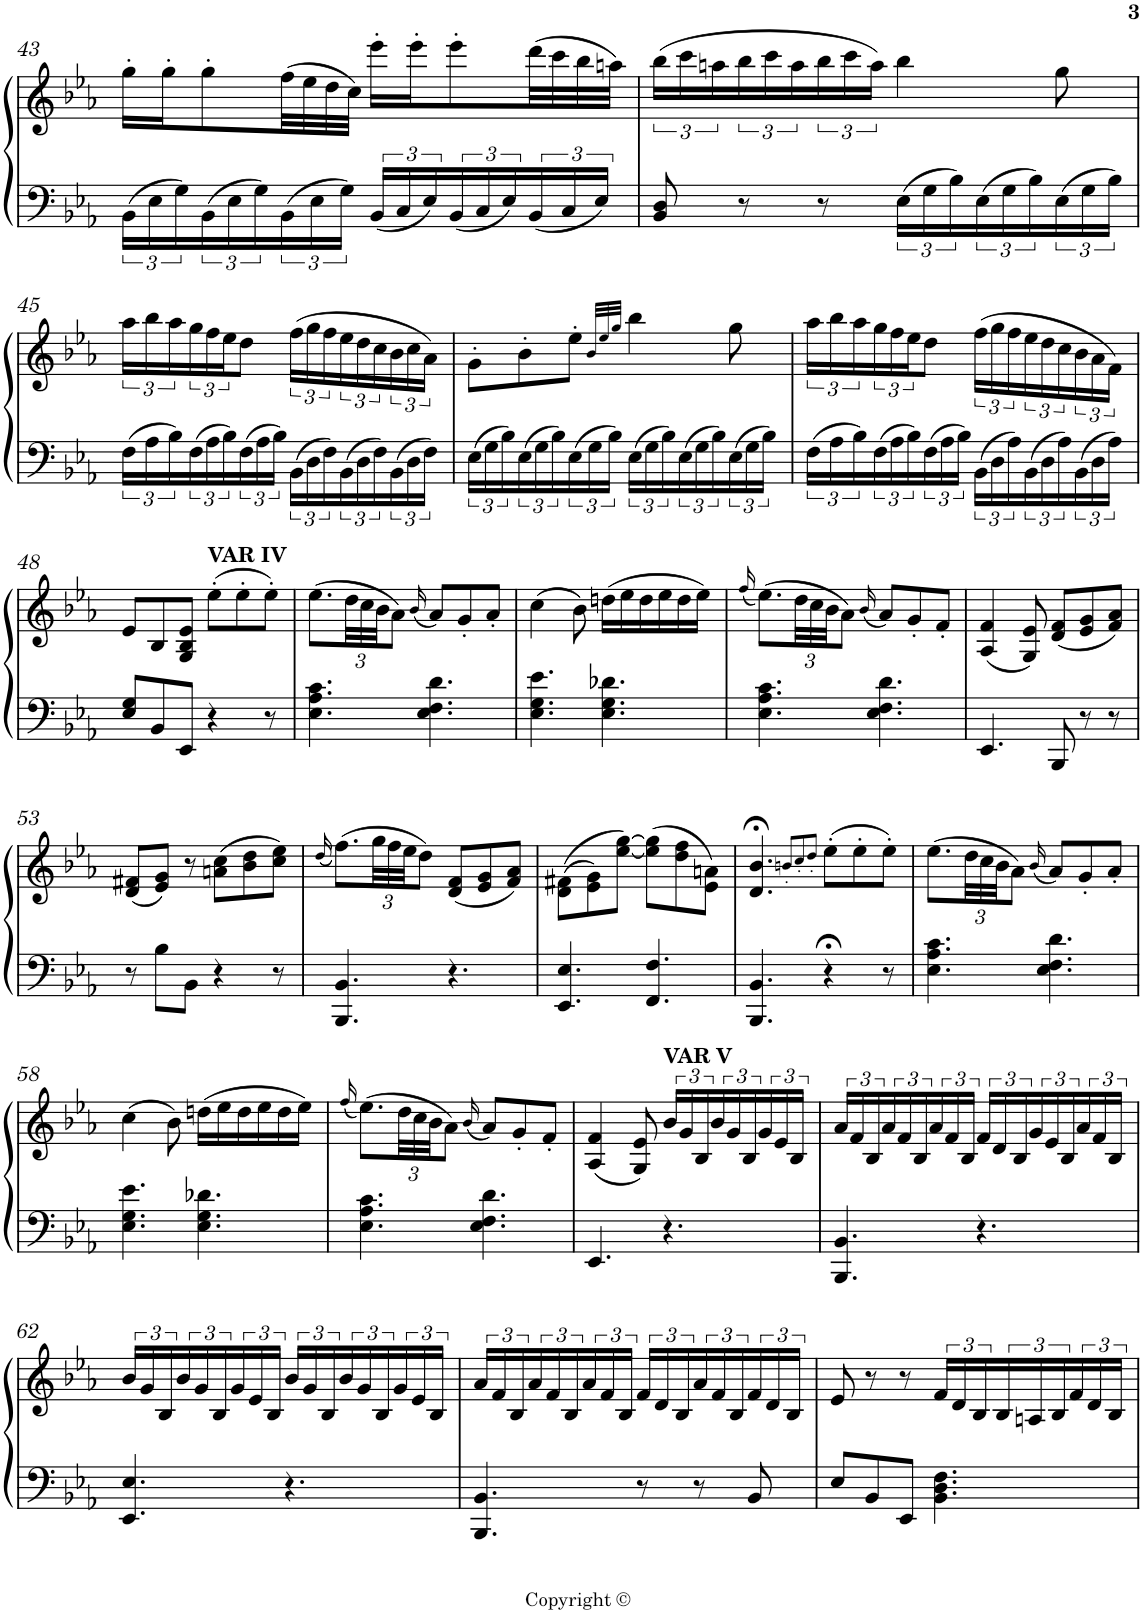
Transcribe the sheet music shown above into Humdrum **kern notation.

**kern	**kern
*part1	*part1
*staff2	*staff1
*I"Piano	*
*I'Pno.	*
!!LO:PB:g=z
*clefF4	*clefG2
*k[b-e-a-]	*k[b-e-a-]
*E-:	*E-:
*M6/8	*M6/8
=43	=43
24BB-\LL	16gg'\LL
24E-\	.
.	16gg'\J
24G\	.
24BB-\	8gg'\
24E-\	.
24G\	.
24BB-\	(>32ff\LL
.	32ee-\
24E-\	.
.	32dd\
24G\JJ	.
.	32cc\JJJ)
24BB-/LL	16eee-'\LL
24C/	.
.	16eee-'\J
24E-/	.
24BB-/	8eee-'\
24C/	.
24E-/	.
24BB-/	(>32ddd\LL
.	32ccc\
24C/	.
.	32bb-\
24E-/JJ	.
.	32aan\JJJ)
=44	=44
8BB-/ 8D/	(>24bb-\LL
.	24ccc\
.	24aan\
8r	24bb-\
.	24ccc\
.	24aa\
8r	24bb-\
.	24ccc\
.	24aa\JJ)
24E-\LL	4bb-\
24G\	.
24B-\	.
24E-\	.
24G\	.
24B-\	.
24E-\	8gg\
24G\	.
24B-\JJ	.
!!LO:LB:g=z
=45	=45
24F\LL	24aa-\LL
24A-\	24bb-\
24B-\	24aa-\
24F\	24gg\
24A-\	24ff\
24B-\	24ee-\J
24F\	8dd\J
24A-\	.
24B-\JJ	.
24BB-\LL	(>24ff\LL
24D\	24gg\
24F\	24ff\
24BB-\	24ee-\
24D\	24dd\
24F\	24cc\
24BB-\	24b-\
24D\	24cc\
24F\JJ	24a-\JJ)
=46	=46
24E-\LL	8g'\L
24G\	.
24B-\	.
24E-\	8b-'\
24G\	.
24B-\	.
24E-\	8ee-'\J
24G\	.
24B-\JJ	.
.	32qb-/LLL
.	32qee-/
.	32qgg/JJJ
24E-\LL	4bb-\
24G\	.
24B-\	.
24E-\	.
24G\	.
24B-\	.
24E-\	8gg\
24G\	.
24B-\JJ	.
=47	=47
24F\LL	24aa-\LL
24A-\	24bb-\
24B-\	24aa-\
24F\	24gg\
24A-\	24ff\
24B-\	24ee-\J
24F\	8dd\J
24A-\	.
24B-\JJ	.
24BB-\LL	(>24ff\LL
24D\	24gg\
24A-\	24ff\
24BB-\	24ee-\
24D\	24dd\
24A-\	24cc\
24BB-\	24b-\
24D\	24a-\
24A-\JJ	24f\JJ)
!!LO:LB:g=z
=48	=48
8E-/ 8G/L	8e-/L
8BB-/	8B-/
8EE-/J	8G/ 8B-/ 8e-/J
!	!LO:TX:a:B:t=VAR IV
4r	(>8ee-'\L
.	8ee-'\
8r	8ee-'\J)
=49	=49
4.E-\ 4.A-\ 4.c\	(>8.ee-\L
*	*Xbrackettup
.	48dd\LL
.	48cc\
.	48b-\JJ
.	8a-\J)
.	(<16qb-/
4.E-\ 4.F\ 4.d\	8a-/L)
.	8g'/
.	8a-'/J
=50	=50
4.E-\ 4.G\ 4.e-\	(>4cc\
.	8b-\)
4.E-\ 4.G\ 4.d-X\	(>16ddn\LL
.	16ee-\
.	16dd\
.	16ee-\
.	16dd\
.	16ee-\JJ)
=51	=51
.	(<16qff/
4.E-\ 4.A-\ 4.c\	(>8.ee-\L)
.	48dd\LL
.	48cc\
.	48b-\JJ
.	8a-\J)
.	(<16qb-/
4.E-\ 4.F\ 4.d\	8a-/L)
.	8g'/
.	8f'/J
=52	=52
4.EE-/	(<4A-/ 4f/
.	8G/ 8e-/)
8BBB-/	(<8d/ 8f/L
8r	8e-/ 8g/
8r	8f/ 8a-/J)
!!LO:LB:g=z
=53	=53
8r	(<8d/ 8f#X/L
8B-\L	8e-/ 8g/J)
8BB-\J	8r
4r	(>8an\ 8cc\L
.	8b-\ 8dd\
8r	8cc\ 8ee-\J)
=54	=54
.	(<16qdd/
4.BBB-/ 4.BB-/	(>8.ff\L)
.	48gg\LL
.	48ff\
.	48ee-\JJ
.	8dd\J)
4.r	(<8d/ 8f/L
.	8e-/ 8g/
.	8f/ 8a-/J)
=55	=55
4.EE-/ 4.E-/	(>(>8d\ 8f#X\L
.	8e-\ 8g\)
.	[8ee-\ [8gg\J)
4.FF/ 4.F/	(>8ee-\] 8gg\]L
.	8dd\ 8ff\
.	8e-\ 8an\J)
=56	=56
4.BBB-/ 4.BB-/	4.d/;< 4.b-/;<
.	8qbn'/L
.	8qcc'/
.	8qdd'/J
4r;<	(>8ee-'\L
.	8ee-'\
8r	8ee-'\J)
=57	=57
4.E-\ 4.A-\ 4.c\	(>8.ee-\L
.	48dd\LL
.	48cc\
.	48b-\JJ
.	8a-\J)
.	(<16qb-/
4.E-\ 4.F\ 4.d\	8a-/L)
.	8g'/
.	8a-'/J
!!LO:LB:g=z
=58	=58
4.E-\ 4.G\ 4.e-\	(>4cc\
.	8b-\)
4.E-\ 4.G\ 4.d-X\	(>16ddn\LL
.	16ee-\
.	16dd\
.	16ee-\
.	16dd\
.	16ee-\JJ)
=59	=59
.	(<16qff/
4.E-\ 4.A-\ 4.c\	(>8.ee-\L)
.	48dd\LL
.	48cc\
.	48b-\JJ
.	8a-\J)
.	(<16qb-/
4.E-\ 4.F\ 4.d\	8a-/L)
.	8g'/
.	8f'/J
=60	=60
4.EE-/	(<4A-/ 4f/
.	8G/ 8e-/)
*	*brackettup
!	!LO:TX:a:B:t=VAR V
4.r	24b-/LL
.	24g/
.	24B-/
.	24b-/
.	24g/
.	24B-/
.	24g/
.	24e-/
.	24B-/JJ
=61	=61
4.BBB-/ 4.BB-/	24a-/LL
.	24f/
.	24B-/
.	24a-/
.	24f/
.	24B-/
.	24a-/
.	24f/
.	24B-/JJ
4.r	24f/LL
.	24d/
.	24B-/
.	24g/
.	24e-/
.	24B-/
.	24a-/
.	24f/
.	24B-/JJ
!!LO:LB:g=z
=62	=62
4.EE-/ 4.E-/	24b-/LL
.	24g/
.	24B-/
.	24b-/
.	24g/
.	24B-/
.	24g/
.	24e-/
.	24B-/JJ
4.r	24b-/LL
.	24g/
.	24B-/
.	24b-/
.	24g/
.	24B-/
.	24g/
.	24e-/
.	24B-/JJ
=63	=63
4.BBB-/ 4.BB-/	24a-/LL
.	24f/
.	24B-/
.	24a-/
.	24f/
.	24B-/
.	24a-/
.	24f/
.	24B-/JJ
8r	24f/LL
.	24d/
.	24B-/
8r	24a-/
.	24f/
.	24B-/
8BB-/	24f/
.	24d/
.	24B-/JJ
=64	=64
8E-/L	8e-/
8BB-/	8r
8EE-/J	8r
4.BB-\ 4.D\ 4.F\	24f/LL
.	24d/
.	24B-/
.	24B-/
.	24An/
.	24B-/
.	24f/
.	24d/
.	24B-/JJ
=	=
*-	*-
